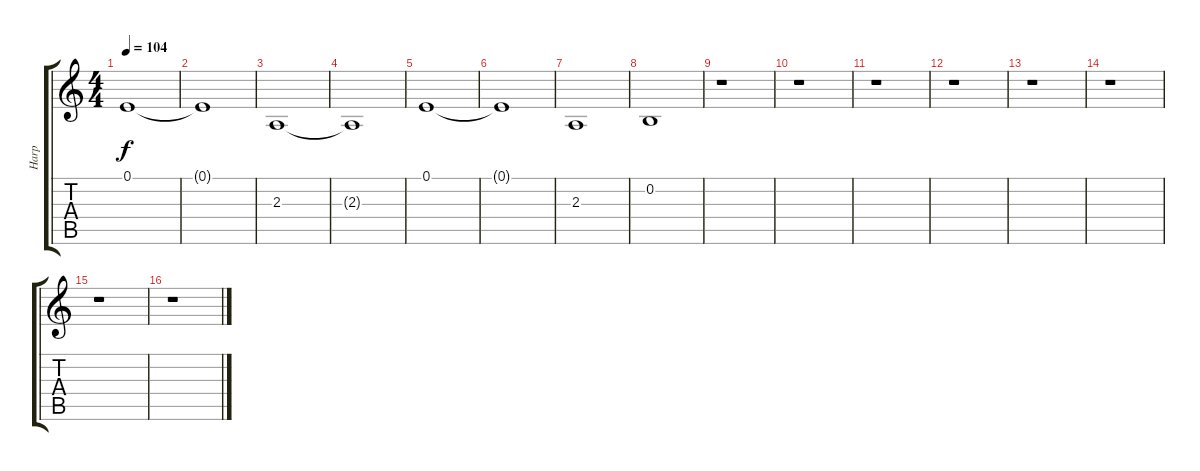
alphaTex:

\track ("Harp" "Harp") {instrument orchestralharp}
\staff {score tabs}
\tuning (E4 B3 G3 D3 A2 E2) {hide}
\ts (4 4)
\tempo 104
\clef g2
\ks c
0.1.1{dy f} |
0.1{t}.1 |
2.3.1 |
2.3{t}.1 |
0.1.1 |
0.1{t}.1 |
2.3.1 |
0.2.1 |
r.1 |
r.1 |
r.1 |
r.1 |
r.1 |
r.1 |
r.1 |
r.1
